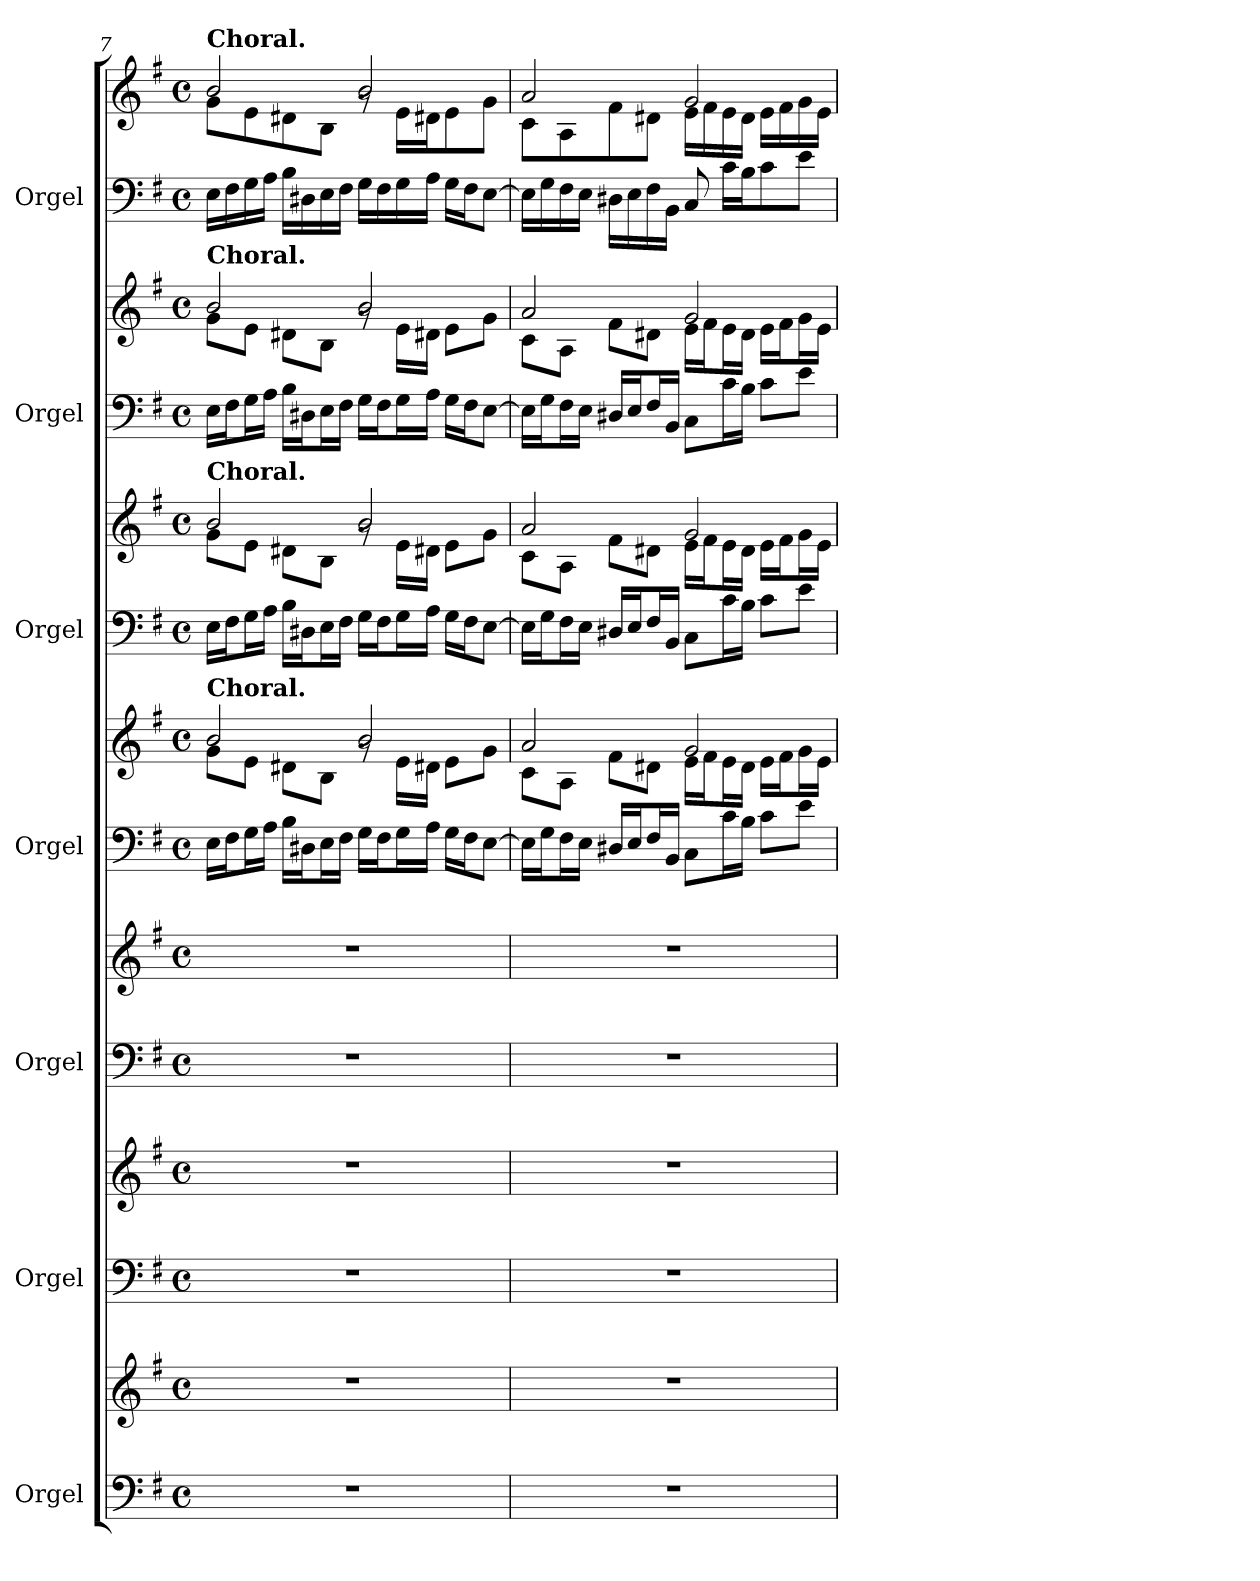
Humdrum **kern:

**kern	**kern	**kern	**kern	**kern	**kern	**kern	**kern	**kern	**kern	**kern	**kern	**kern	**kern
*part7	*part7	*part6	*part6	*part5	*part5	*part4	*part4	*part3	*part3	*part2	*part2	*part1	*part1
*staff14	*staff13	*staff12	*staff11	*staff10	*staff9	*staff8	*staff7	*staff6	*staff5	*staff4	*staff3	*staff2	*staff1
*I"Orgel	*	*I"Orgel	*	*I"Orgel	*	*I"Orgel	*	*I"Orgel	*	*I"Orgel	*	*I"Orgel	*
*clefF4	*clefG2	*clefF4	*clefG2	*clefF4	*clefG2	*clefF4	*clefG2	*clefF4	*clefG2	*clefF4	*clefG2	*clefF4	*clefG2
*k[f#]	*k[f#]	*k[f#]	*k[f#]	*k[f#]	*k[f#]	*k[f#]	*k[f#]	*k[f#]	*k[f#]	*k[f#]	*k[f#]	*k[f#]	*k[f#]
*M4/4	*M4/4	*M4/4	*M4/4	*M4/4	*M4/4	*M4/4	*M4/4	*M4/4	*M4/4	*M4/4	*M4/4	*M4/4	*M4/4
*met(c)	*met(c)	*met(c)	*met(c)	*met(c)	*met(c)	*met(c)	*met(c)	*met(c)	*met(c)	*met(c)	*met(c)	*met(c)	*met(c)
*MM62	*MM62	*MM62	*MM62	*MM62	*MM62	*MM62	*MM62	*MM62	*MM62	*MM62	*MM62	*MM62	*MM62
=7	=7	=7	=7	=7	=7	=7	=7	=7	=7	=7	=7	=7	=7
*	*	*	*	*	*	*	*^	*	*^	*	*^	*	*^
!	!	!	!	!	!	!	!	!	!	!	!	!	!	!	!	!LO:TX:a:B:t=Choral.	!
!	!	!	!	!	!	!	!	!	!	!	!	!	!LO:TX:a:B:t=Choral.	!	!	!	!
!	!	!	!	!	!	!	!	!	!	!LO:TX:a:B:t=Choral.	!	!	!	!	!	!	!
!	!	!	!	!	!	!	!LO:TX:a:B:t=Choral.	!	!	!	!	!	!	!	!	!	!
1r	1r	1r	1r	1r	1r	16E\LL	2b/	8g\L	16E\LL	2b/	8g\L	16E\LL	2b/	8g\L	16E\LL	2b/	8g\L
*	*	*	*	*	*	*	*	*	*	*	*	*	*	*	*	*MM72	*
.	.	.	.	.	.	16F#\J	.	.	16F#\J	.	.	16F#\J	.	.	16F#\	.	.
.	.	.	.	.	.	16G\L	.	8e\J	16G\L	.	8e\J	16G\L	.	8e\J	16G\	.	8e\
.	.	.	.	.	.	16A\JJ	.	.	16A\JJ	.	.	16A\JJ	.	.	16A\JJ	.	.
.	.	.	.	.	.	16B\LL	.	8d#X\L	16B\LL	.	8d#X\L	16B\LL	.	8d#X\L	16B\LL	.	8d#X\
.	.	.	.	.	.	16D#X\J	.	.	16D#X\J	.	.	16D#X\J	.	.	16D#X\	.	.
.	.	.	.	.	.	16E\L	.	8B\J	16E\L	.	8B\J	16E\L	.	8B\J	16E\	.	8B\J
.	.	.	.	.	.	16F#\JJ	.	.	16F#\JJ	.	.	16F#\JJ	.	.	16F#\JJ	.	.
.	.	.	.	.	.	16G\LL	2b/	8rg	16G\LL	2b/	8rg	16G\LL	2b/	8rg	16G\LL	2b/	8rg
.	.	.	.	.	.	16F#\J	.	.	16F#\J	.	.	16F#\J	.	.	16F#\	.	.
.	.	.	.	.	.	16G\L	.	16e\LL	16G\L	.	16e\LL	16G\L	.	16e\LL	16G\	.	16e\LL
.	.	.	.	.	.	16A\JJ	.	16d#X\JJ	16A\JJ	.	16d#X\JJ	16A\JJ	.	16d#X\JJ	16A\JJ	.	16d#X\J
.	.	.	.	.	.	16G\LL	.	8e\L	16G\LL	.	8e\L	16G\LL	.	8e\L	16G\LL	.	8e\
.	.	.	.	.	.	16F#\J	.	.	16F#\J	.	.	16F#\J	.	.	16F#\J	.	.
.	.	.	.	.	.	[8E\J	.	8g\J	[8E\J	.	8g\J	[8E\J	.	8g\J	[8E\J	.	8g\J
=8	=8	=8	=8	=8	=8	=8	=8	=8	=8	=8	=8	=8	=8	=8	=8	=8	=8
1r	1r	1r	1r	1r	1r	16E\LL]	2a/	8c\L	16E\LL]	2a/	8c\L	16E\LL]	2a/	8c\L	16E\LL]	2a/	8c\L
.	.	.	.	.	.	16G\J	.	.	16G\J	.	.	16G\J	.	.	16G\	.	.
.	.	.	.	.	.	16F#\L	.	8A\J	16F#\L	.	8A\J	16F#\L	.	8A\J	16F#\	.	8A\
.	.	.	.	.	.	16E\JJ	.	.	16E\JJ	.	.	16E\JJ	.	.	16E\JJ	.	.
.	.	.	.	.	.	16D#X/LL	.	8f#\L	16D#X/LL	.	8f#\L	16D#X/LL	.	8f#\L	16D#X\LL	.	8f#\
.	.	.	.	.	.	16E/J	.	.	16E/J	.	.	16E/J	.	.	16E\	.	.
.	.	.	.	.	.	16F#/L	.	8d#X\J	16F#/L	.	8d#X\J	16F#/L	.	8d#X\J	16F#\	.	8d#X\J
.	.	.	.	.	.	16BB/JJ	.	.	16BB/JJ	.	.	16BB/JJ	.	.	16BB\JJ	.	.
.	.	.	.	.	.	8C\L	2g/	16e\LL	8C\L	2g/	16e\LL	8C\L	2g/	16e\LL	8C/	2g/	16e\LL
.	.	.	.	.	.	.	.	16f#\J	.	.	16f#\J	.	.	16f#\J	.	.	16f#\
.	.	.	.	.	.	16c\L	.	16e\L	16c\L	.	16e\L	16c\L	.	16e\L	16c\LL	.	16e\
.	.	.	.	.	.	16B\JJ	.	16d#\JJ	16B\JJ	.	16d#\JJ	16B\JJ	.	16d#\JJ	16B\J	.	16d#\JJ
.	.	.	.	.	.	8c\L	.	16e\LL	8c\L	.	16e\LL	8c\L	.	16e\LL	8c\	.	16e\LL
.	.	.	.	.	.	.	.	16f#\J	.	.	16f#\J	.	.	16f#\J	.	.	16f#\
.	.	.	.	.	.	8e\J	.	16g\L	8e\J	.	16g\L	8e\J	.	16g\L	8e\J	.	16g\
.	.	.	.	.	.	.	.	16e\JJ	.	.	16e\JJ	.	.	16e\JJ	.	.	16e\JJ
*	*	*	*	*	*	*	*v	*v	*	*v	*v	*	*v	*v	*	*v	*v
=	=	=	=	=	=	=	=	=	=	=	=	=	=
*-	*-	*-	*-	*-	*-	*-	*-	*-	*-	*-	*-	*-	*-
